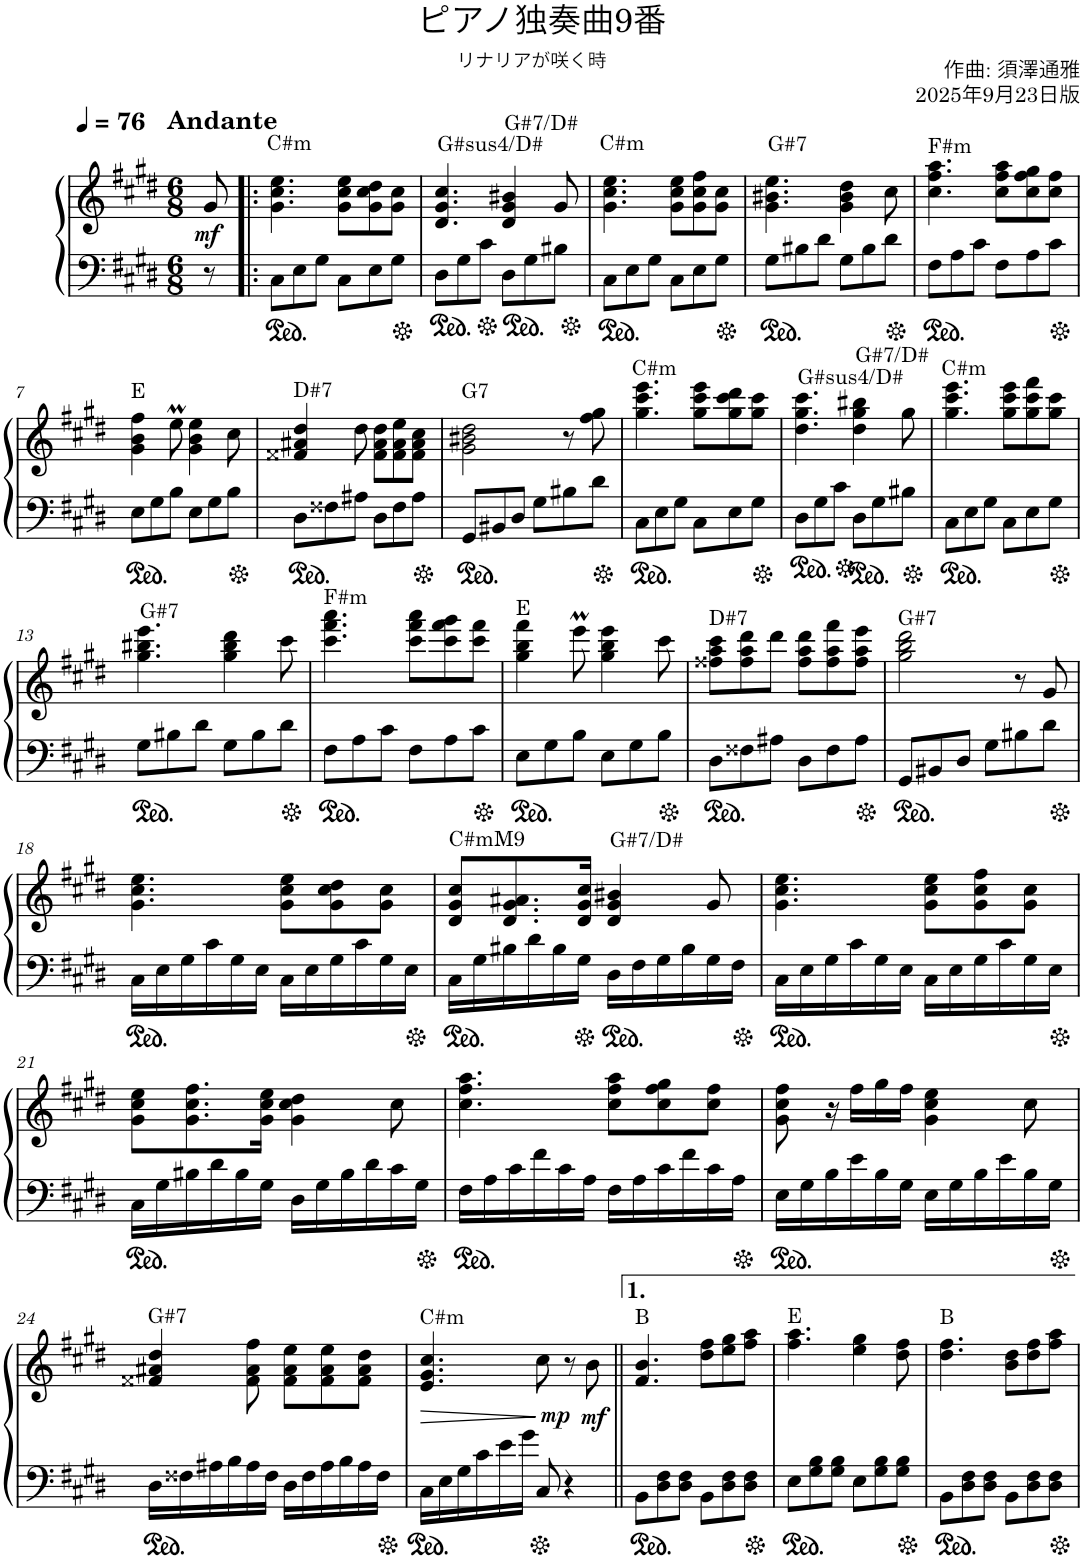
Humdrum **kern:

**kern	**kern	**dynam
*part1	*part1	*part1
*staff2	*staff1	*staff1/2
*I"Piano	*	*
*I'Pno.	*	*
*clefF4	*clefG2	*
*k[f#c#g#d#]	*k[f#c#g#d#]	*
*M6/8	*M6/8	*
*MM76	*MM76	*
=1	=1	=1
!	!LO:TX:a:B:t=Andante	!
!	!	!LO:DY:b
8r	8g#/	mf
=2!|:	=2!|:	=2!|:
!	!LO:TX:a:t=C#m	!
8C#\L	4.g#\ 4.cc#\ 4.ee\	.
8E\	.	.
8G#\J	.	.
8C#\L	8g#\ 8cc#\ 8ee\L	.
8E\	8g#\ 8cc#\ 8dd#\	.
8G#\J	8g#\ 8cc#\J	.
=3	=3	=3
!	!LO:TX:a:t=G#sus4/D#	!
8D#\L	4.d#/ 4.g#/ 4.cc#/	.
8G#\	.	.
8c#\J	.	.
!	!LO:TX:a:t=G#7/D#	!
8D#\L	4d#/ 4g#/ 4b#X/	.
8G#\	.	.
8B#X\J	8g#/	.
=4	=4	=4
!	!LO:TX:a:t=C#m	!
8C#\L	4.g#\ 4.cc#\ 4.ee\	.
8E\	.	.
8G#\J	.	.
8C#\L	8g#\ 8cc#\ 8ee\L	.
8E\	8g#\ 8cc#\ 8ff#\	.
8G#\J	8g#\ 8cc#\J	.
=5	=5	=5
!	!LO:TX:a:t=G#7	!
8G#\L	4.g#\ 4.b#X\ 4.ee\	.
8B#X\	.	.
8d#\J	.	.
8G#\L	4g#\ 4b#\ 4dd#\	.
8B#\	.	.
8d#\J	8cc#\	.
=6	=6	=6
!	!LO:TX:a:t=F#m	!
8F#\L	4.cc#\ 4.ff#\ 4.aa\	.
8A\	.	.
8c#\J	.	.
8F#\L	8cc#\ 8ff#\ 8aa\L	.
8A\	8cc#\ 8ff#\ 8gg#\	.
8c#\J	8cc#\ 8ff#\J	.
!!LO:LB:g=z
=7	=7	=7
!	!LO:TX:a:t=E	!
8E\L	4g#\ 4b\ 4ff#\	.
8G#\	.	.
8B\J	8eeM\	.
8E\L	4g#\ 4b\ 4ee\	.
8G#\	.	.
8B\J	8cc#\	.
=8	=8	=8
!	!LO:TX:a:t=D#7	!
8D#\L	4f##X/ 4a#X/ 4dd#/	.
8F##X\	.	.
8A#X\J	8dd#\	.
8D#\L	8f##\ 8a#\ 8dd#\L	.
8F##\	8f##\ 8a#\ 8ee\	.
8A#\J	8f##\ 8a#\ 8cc#\J	.
=9	=9	=9
!	!LO:TX:a:t=G7	!
8GG#/L	2g#\ 2b#X\ 2dd#\	.
8BB#X/	.	.
8D#/J	.	.
8G#\L	.	.
8B#X\	8r	.
8d#\J	8ff#\ 8gg#\	.
=10	=10	=10
!	!LO:TX:a:t=C#m	!
8C#\L	4.gg#\ 4.ccc#\ 4.eee\	.
8E\	.	.
8G#\J	.	.
8C#\L	8gg#\ 8ccc#\ 8eee\L	.
8E\	8gg#\ 8ccc#\ 8ddd#\	.
8G#\J	8gg#\ 8ccc#\J	.
=11	=11	=11
!	!LO:TX:a:t=G#sus4/D#	!
8D#\L	4.dd#\ 4.gg#\ 4.ccc#\	.
8G#\	.	.
8c#\J	.	.
!	!LO:TX:a:t=G#7/D#	!
8D#\L	4dd#\ 4gg#\ 4bb#X\	.
8G#\	.	.
8B#X\J	8gg#\	.
=12	=12	=12
!	!LO:TX:a:t=C#m	!
8C#\L	4.gg#\ 4.ccc#\ 4.eee\	.
8E\	.	.
8G#\J	.	.
8C#\L	8gg#\ 8ccc#\ 8eee\L	.
8E\	8gg#\ 8ccc#\ 8fff#\	.
8G#\J	8gg#\ 8ccc#\J	.
!!LO:LB:g=z
=13	=13	=13
!	!LO:TX:a:t=G#7	!
8G#\L	4.gg#\ 4.bb#X\ 4.eee\	.
8B#X\	.	.
8d#\J	.	.
8G#\L	4gg#\ 4bb#\ 4ddd#\	.
8B#\	.	.
8d#\J	8ccc#\	.
=14	=14	=14
!	!LO:TX:a:t=F#m	!
8F#\L	4.ccc#\ 4.fff#\ 4.aaa\	.
8A\	.	.
8c#\J	.	.
8F#\L	8ccc#\ 8fff#\ 8aaa\L	.
8A\	8ccc#\ 8fff#\ 8ggg#\	.
8c#\J	8ccc#\ 8fff#\J	.
=15	=15	=15
!	!LO:TX:a:t=E	!
8E\L	4gg#\ 4bb\ 4fff#\	.
8G#\	.	.
8B\J	8eeeM\	.
8E\L	4gg#\ 4bb\ 4eee\	.
8G#\	.	.
8B\J	8ccc#\	.
=16	=16	=16
!	!LO:TX:a:t=D#7	!
8D#\L	8ff##X\ 8aa\ 8ccc#\L	.
8F##X\	8ff##\ 8aa\ 8ddd#\	.
8A#X\J	8ddd#\J	.
8D#\L	8ff##\ 8aa\ 8ddd#\L	.
8F##\	8ff##\ 8aa\ 8fff#\	.
8A#\J	8ff##\ 8aa\ 8eee\J	.
=17	=17	=17
!	!LO:TX:a:t=G#7	!
8GG#/L	2gg#\ 2bb\ 2ddd#\	.
8BB#X/	.	.
8D#/J	.	.
8G#\L	.	.
8B#X\	8r	.
8d#\J	8g#/	.
!!LO:LB:g=z
=18	=18	=18
16C#\LL	4.g#\ 4.cc#\ 4.ee\	.
16E\	.	.
16G#\	.	.
16c#\	.	.
16G#\	.	.
16E\JJ	.	.
16C#\LL	8g#\ 8cc#\ 8ee\L	.
16E\	.	.
16G#\	8g#\ 8cc#\ 8dd#\	.
16c#\	.	.
16G#\	8g#\ 8cc#\J	.
16E\JJ	.	.
=19	=19	=19
!	!LO:TX:a:t=C#mM9	!
16C#\LL	8d#/ 8g#/ 8cc#/L	.
16G#\	.	.
16B#X\	8.d#/ 8.g#/ 8.a#X/	.
16d#\	.	.
16B#\	.	.
16G#\JJ	16d#/ 16g#/ 16cc#/Jk	.
!	!LO:TX:a:t=G#7/D#	!
16D#\LL	4d#/ 4g#/ 4b#X/	.
16F#\	.	.
16G#\	.	.
16B#\	.	.
16G#\	8g#/	.
16F#\JJ	.	.
=20	=20	=20
16C#\LL	4.g#\ 4.cc#\ 4.ee\	.
16E\	.	.
16G#\	.	.
16c#\	.	.
16G#\	.	.
16E\JJ	.	.
16C#\LL	8g#\ 8cc#\ 8ee\L	.
16E\	.	.
16G#\	8g#\ 8cc#\ 8ff#\	.
16c#\	.	.
16G#\	8g#\ 8cc#\J	.
16E\JJ	.	.
!!LO:LB:g=z
=21	=21	=21
16C#\LL	8g#\ 8cc#\ 8ee\L	.
16G#\	.	.
16B#X\	8.g#\ 8.cc#\ 8.ff#\	.
16d#\	.	.
16B#\	.	.
16G#\JJ	16g#\ 16cc#\ 16ee\Jk	.
16D#\LL	4g#\ 4cc#\ 4dd#\	.
16G#\	.	.
16B#\	.	.
16d#\	.	.
16c#\	8cc#\	.
16G#\JJ	.	.
=22	=22	=22
16F#\LL	4.cc#\ 4.ff#\ 4.aa\	.
16A\	.	.
16c#\	.	.
16f#\	.	.
16c#\	.	.
16A\JJ	.	.
16F#\LL	8cc#\ 8ff#\ 8aa\L	.
16A\	.	.
16c#\	8cc#\ 8ff#\ 8gg#\	.
16f#\	.	.
16c#\	8cc#\ 8ff#\J	.
16A\JJ	.	.
=23	=23	=23
16E\LL	8g#\ 8cc#\ 8ff#\	.
16G#\	.	.
16B\	16r	.
16e\	16ff#\LL	.
16B\	16gg#\	.
16G#\JJ	16ff#\JJ	.
16E\LL	4g#\ 4cc#\ 4ee\	.
16G#\	.	.
16B\	.	.
16e\	.	.
16B\	8cc#\	.
16G#\JJ	.	.
!!LO:LB:g=z
=24	=24	=24
!	!LO:TX:a:t=G#7	!
16D#\LL	4f##X/ 4a#X/ 4dd#/	.
16F##X\	.	.
16A#X\	.	.
16B\	.	.
16A#\	8f##\ 8a#\ 8ff#\	.
16F##\JJ	.	.
16D#\LL	8f##\ 8a#\ 8ee\L	.
16F##\	.	.
16A#\	8f##\ 8a#\ 8ee\	.
16B\	.	.
16A#\	8f##\ 8a#\ 8dd#\J	.
16F##\JJ	.	.
=25	=25	=25
!	!LO:TX:a:t=C#m	!
!	!	!LO:HP:b
*	*^	*
16C#\LL	4.e/ 4.g#/ 4.cc#/	4..ryy	>
16E\	.	.	.
16G#\	.	.	.
16c#\	.	.	.
16e\	.	.	.
16g#\JJ	.	.	.
8C#/	8cc#\	.	.
!	!	!	!LO:DY:b
.	.	4ryy	mp
4r	8r	.	]
.	8b\	.	.
!	!	!	!LO:DY:b
.	.	16ryy	mf
=26||	=26||	=26||	=26||
!	!LO:TX:a:t=B	!	!
*	*v	*v	*
8BB\L	4.f#/ 4.b/	.
8D#\ 8F#\	.	.
8D#\ 8F#\J	.	.
8BB\L	8dd#\ 8ff#\L	.
8D#\ 8F#\	8ee\ 8gg#\	.
8D#\ 8F#\J	8ff#\ 8aa\J	.
=27	=27	=27
!	!LO:TX:a:t=E	!
8E\L	4.ff#\ 4.aa\	.
8G#\ 8B\	.	.
8G#\ 8B\J	.	.
8E\L	4ee\ 4gg#\	.
8G#\ 8B\	.	.
8G#\ 8B\J	8dd#\ 8ff#\	.
=28	=28	=28
!	!LO:TX:a:t=B	!
8BB\L	4.dd#\ 4.ff#\	.
8D#\ 8F#\	.	.
8D#\ 8F#\J	.	.
8BB\L	8b\ 8dd#\L	.
8D#\ 8F#\	8dd#\ 8ff#\	.
8D#\ 8F#\J	8ff#\ 8aa\J	.
=	=	=
*-	*-	*-
